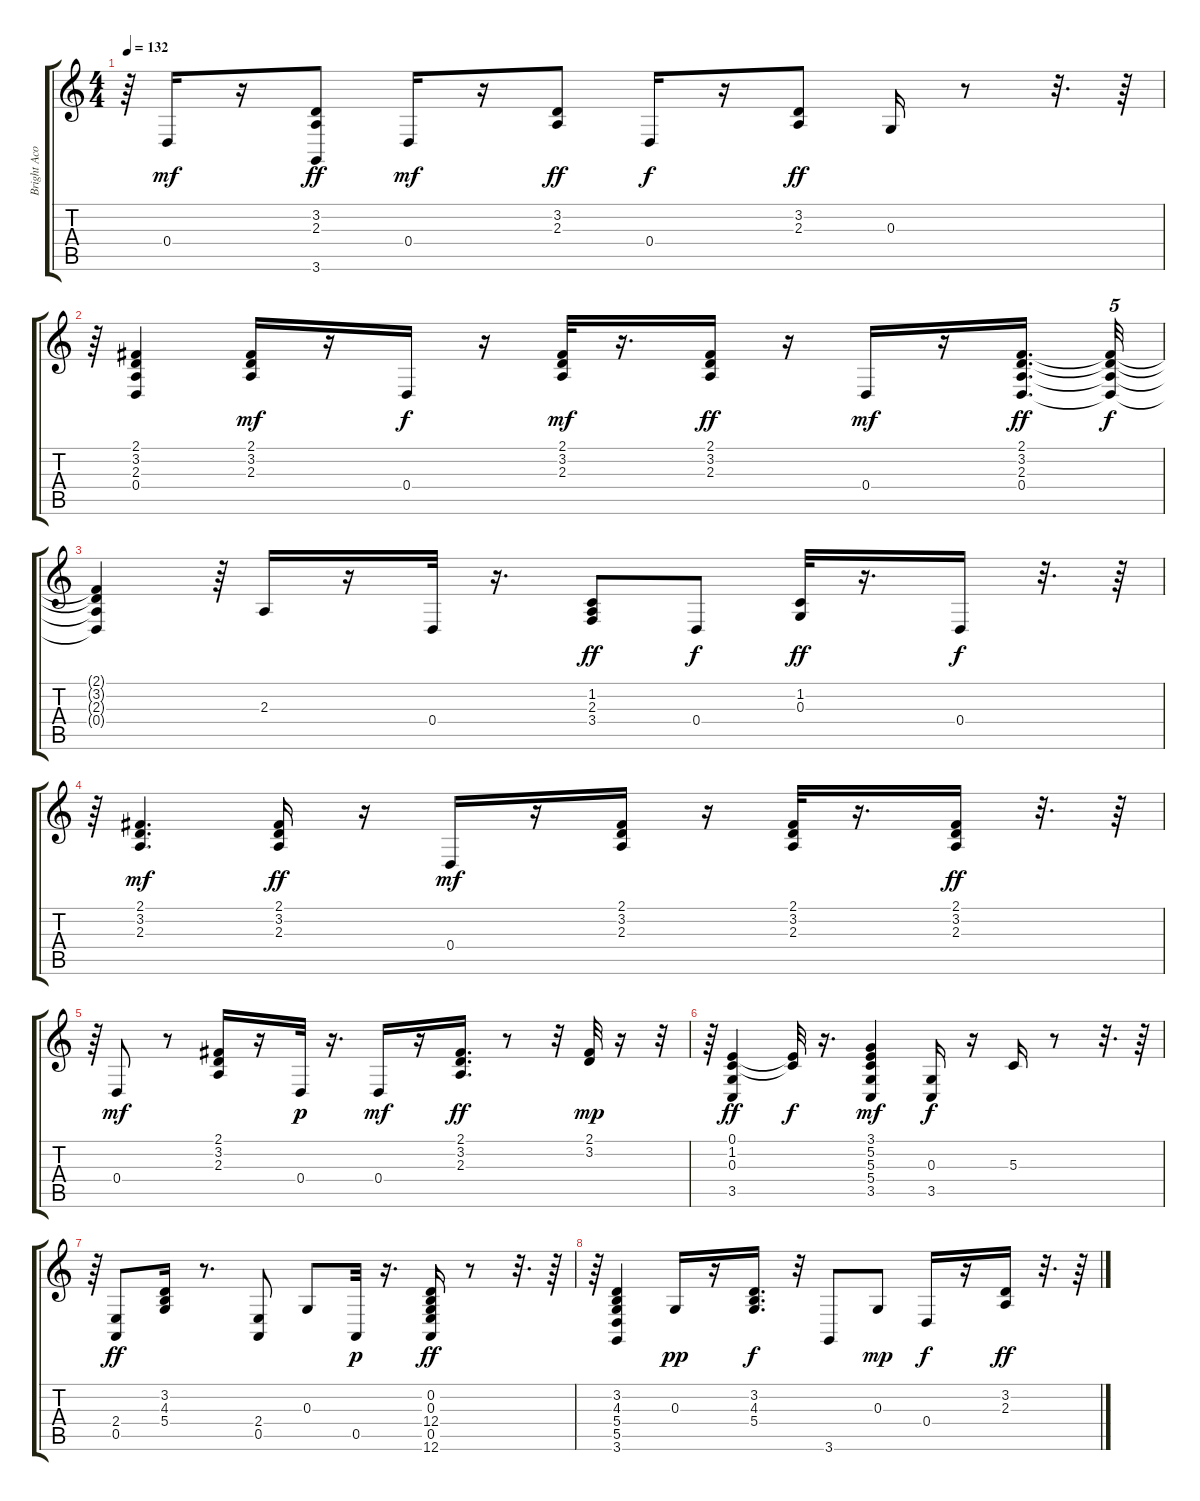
\track ("Bright Acoustic" "Bright Aco") {instrument brightacousticpiano}
\staff {score tabs}
\tuning (E4 B3 G3 D3 A2 E2) {hide}
\ts (4 4)
\tempo 132
\clef g2
\ks c
r.64{dy ff} 0.4.16{dy mf} r.16 (3.2 2.3 3.6).8{dy ff} 0.4.16{dy mf} r.16 (3.2 2.3).8{dy ff} 0.4.16{dy f} r.16 (3.2 2.3).8{dy ff} 0.3.16 r.8 r.32{d} r.64 |
r.64 (2.1 3.2 2.3 0.4).4 (2.1 3.2 2.3).16{dy mf} r.16 0.4.16{dy f} r.16 (2.1 3.2 2.3).32{dy mf} r.16{d} (2.1 3.2 2.3).16{dy ff} r.16 0.4.16{dy mf} r.16 (2.1 3.2 2.3 0.4).16{d dy ff} (2.1{t} 3.2{t} 2.3{t} 0.4{t}).32{tu (5 4) dy f} |
(2.1{t} 3.2{t} 2.3{t} 0.4{t}).4 r.64 2.3.16 r.16 0.4.32 r.16{d} (1.2 2.3 3.4).8{dy ff} 0.4.8{dy f} (1.2 0.3).32{dy ff} r.16{d} 0.4.16{dy f} r.32{d} r.64 |
r.64 (2.1 3.2 2.3).4{d dy mf} (2.1 3.2 2.3).16{dy ff} r.16 0.4.16{dy mf} r.16 (2.1 3.2 2.3).16 r.16 (2.1 3.2 2.3).32 r.16{d} (2.1 3.2 2.3).16{dy ff} r.32{d} r.64 |
r.64 0.4.8{dy mf} r.8 (2.1 3.2 2.3).16 r.16 0.4.32{dy p} r.16{d} 0.4.16{dy mf} r.16 (2.1 3.2 2.3).16{d dy ff} r.8 r.32 (2.1 3.2).32{dy mp} r.16 r.32{tu (5 4)} |
r.64 (0.1 1.2 0.3 3.5).4{dy ff} (0.1{t} 1.2{t}).32{dy f} r.16{d} (3.1 5.2 5.3 5.4 3.5).4{dy mf} (0.3 3.5).16{dy f} r.16 5.3.16 r.8 r.32{d} r.64 |
r.64 (2.4 0.5).8{dy ff} (3.2 4.3 5.4).16 r.8{d} (2.4 0.5).8 0.3.8 0.5.32{dy p} r.16{d} (0.2 0.3 12.4 0.5 12.6).16{dy ff} r.8 r.32{d} r.64 |
r.64 (3.2 4.3 5.4 5.5 3.6).4 0.3.16{dy pp} r.16 (3.2 4.3 5.4).16{d dy f} r.32 3.6.8 0.3.8{dy mp} 0.4.16{dy f} r.16 (3.2 2.3).16{dy ff} r.32{d} r.64
